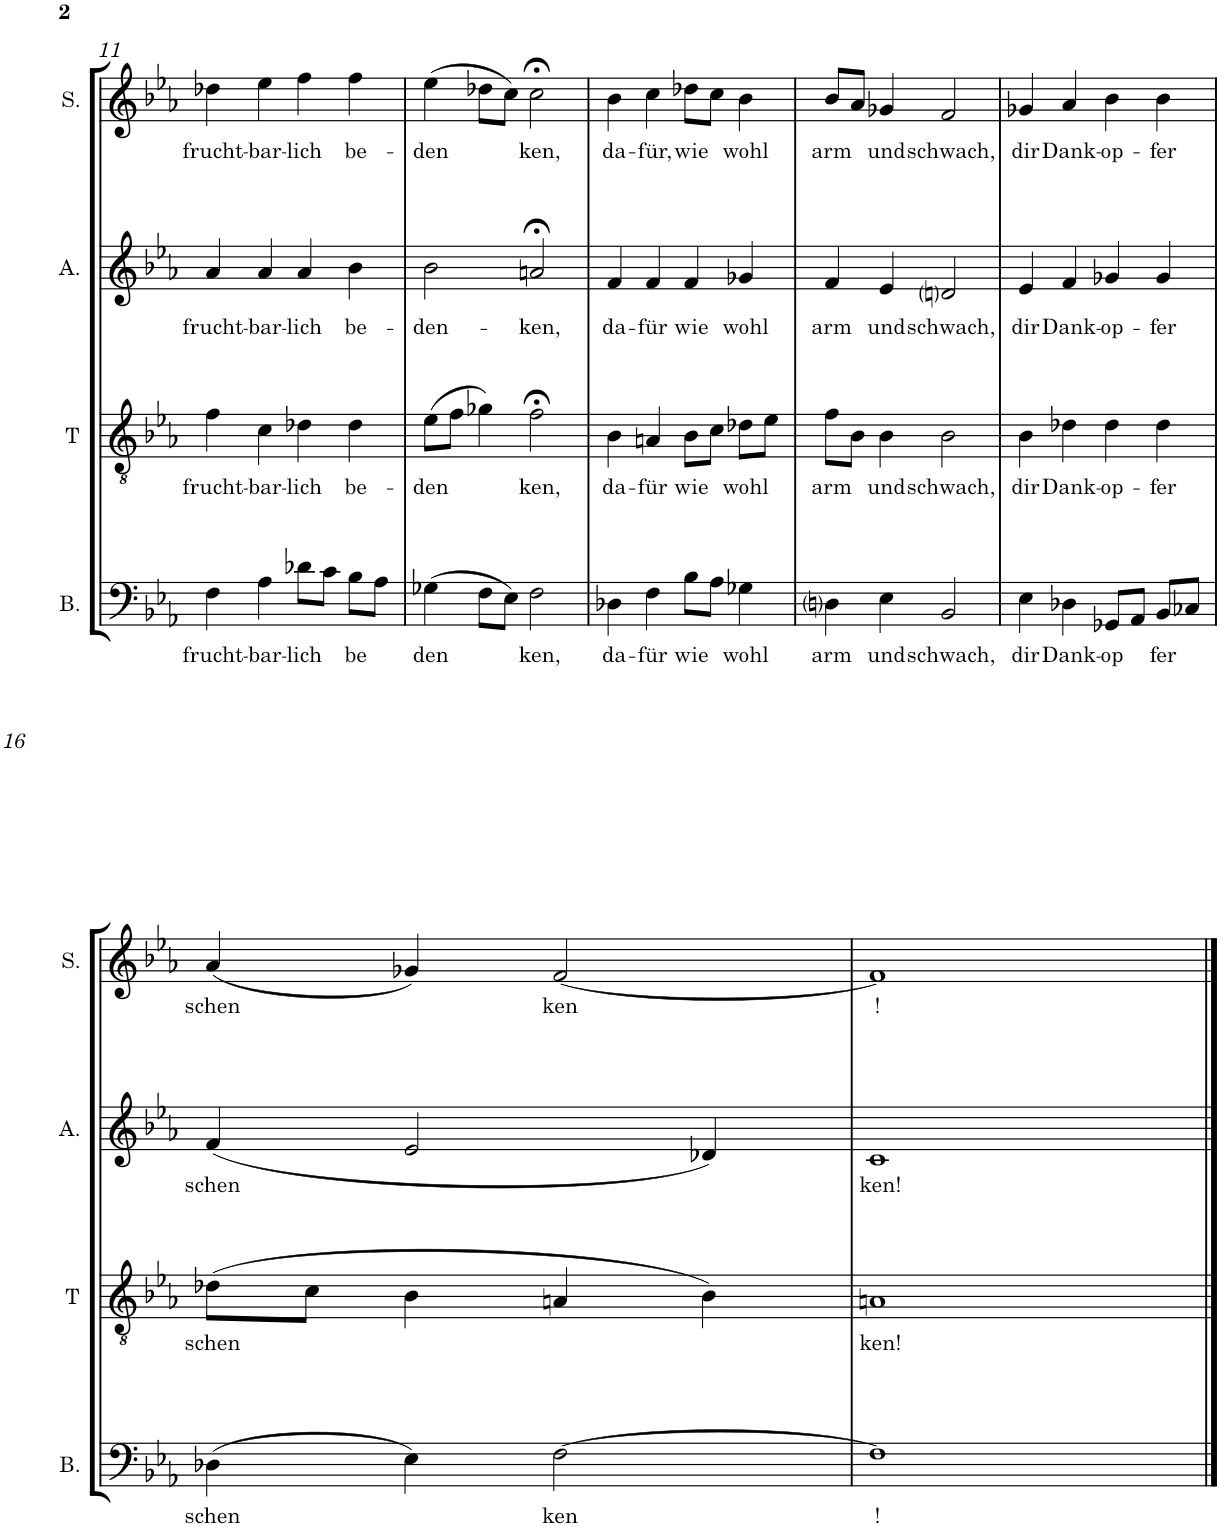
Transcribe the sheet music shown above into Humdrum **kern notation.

**kern	**text	**kern	**text	**kern	**text	**kern	**text
*part4	*part4	*part3	*part3	*part2	*part2	*part1	*part1
*staff4	*staff4	*staff3	*staff3	*staff2	*staff2	*staff1	*staff1
*I"Baß	*	*I"Tenor	*	*I"Alt	*	*I"Sopran	*
*I'B.	*	*I'T	*	*I'A.	*	*I'S.	*
!!LO:PB:g=z
*clefF4	*	*clefGv2	*	*clefG2	*	*clefG2	*
*	*	*	*	*	*	*Trd1c2	*
*k[b-e-a-]	*	*k[b-e-a-]	*	*k[b-e-a-]	*	*k[b-e-a-]	*
*E-:	*	*E-:	*	*E-:	*	*E-:	*
*M4/4	*	*M4/4	*	*M4/4	*	*M4/4	*
=11	=11	=11	=11	=11	=11	=11	=11
!	!LO:LY:b	!	!LO:LY:b	!	!LO:LY:b	!	!LO:LY:b
4F\	frucht-	4f\	frucht-	4a-/	frucht-	4dd-X\	frucht-
!	!LO:LY:b	!	!LO:LY:b	!	!LO:LY:b	!	!LO:LY:b
4A-\	-bar-	4c\	-bar-	4a-/	-bar-	4ee-\	-bar-
!	!LO:LY:b	!	!LO:LY:b	!	!LO:LY:b	!	!LO:LY:b
8d-X\L	-lich	4d-X\	-lich	4a-/	-lich	4ff\	-lich
8c\J	.	.	.	.	.	.	.
!	!LO:LY:b	!	!LO:LY:b	!	!LO:LY:b	!	!LO:LY:b
8B-\L	be	4d-\	be-	4b-\	be-	4ff\	be-
8A-\J	.	.	.	.	.	.	.
=12	=12	=12	=12	=12	=12	=12	=12
!	!LO:LY:b	!	!LO:LY:b	!	!LO:LY:b	!	!LO:LY:b
(>4G-X\	den	(>8e-\L	-den	2b-\	-den-	(>4ee-\	-den
.	.	8f\J	.	.	.	.	.
8F\L	.	4g-X\)	.	.	.	8dd-X\L	.
8E-\J)	.	.	.	.	.	8cc\J)	.
!	!LO:LY:b	!	!LO:LY:b	!	!LO:LY:b	!	!LO:LY:b
2F\	ken,	2f;<\	ken,	2an;</	-ken,	2cc;<\	ken,
=13	=13	=13	=13	=13	=13	=13	=13
!	!LO:LY:b	!	!LO:LY:b	!	!LO:LY:b	!	!LO:LY:b
4D-X\	da-	4B-\	da-	4f/	da-	4b-\	da-
!	!LO:LY:b	!	!LO:LY:b	!	!LO:LY:b	!	!LO:LY:b
4F\	-für	4An/	-für	4f/	-für	4cc\	-für,
!	!LO:LY:b	!	!LO:LY:b	!	!LO:LY:b	!	!LO:LY:b
8B-\L	wie	8B-\L	wie	4f/	wie	8dd-X\L	wie
8A-\J	.	8c\J	.	.	.	8cc\J	.
!	!LO:LY:b	!	!LO:LY:b	!	!LO:LY:b	!	!LO:LY:b
4G-X\	wohl	8d-X\L	wohl	4g-X/	wohl	4b-\	wohl
.	.	8e-\J	.	.	.	.	.
=14	=14	=14	=14	=14	=14	=14	=14
!	!LO:LY:b	!	!LO:LY:b	!	!LO:LY:b	!	!LO:LY:b
4Dni\	arm	8f\L	arm	4f/	arm	8b-/L	arm
.	.	8B-\J	.	.	.	8a-/J	.
!	!LO:LY:b	!	!LO:LY:b	!	!LO:LY:b	!	!LO:LY:b
4E-\	und	4B-\	und	4e-/	und	4g-X/	und
!	!LO:LY:b	!	!LO:LY:b	!	!LO:LY:b	!	!LO:LY:b
2BB-/	schwach,	2B-\	schwach,	2dni/	schwach,	2f/	schwach,
=15	=15	=15	=15	=15	=15	=15	=15
!	!LO:LY:b	!	!LO:LY:b	!	!LO:LY:b	!	!LO:LY:b
4E-\	dir	4B-\	dir	4e-/	dir	4g-X/	dir
!	!LO:LY:b	!	!LO:LY:b	!	!LO:LY:b	!	!LO:LY:b
4D-X\	Dank-	4d-X\	Dank-	4f/	Dank-	4a-/	Dank-
!	!LO:LY:b	!	!LO:LY:b	!	!LO:LY:b	!	!LO:LY:b
8GG-X/L	-op	4d-\	-op-	4g-X/	-op-	4b-\	-op-
8AA-/J	.	.	.	.	.	.	.
!	!LO:LY:b	!	!LO:LY:b	!	!LO:LY:b	!	!LO:LY:b
8BB-/L	fer	4d-\	-fer	4g-/	-fer	4b-\	-fer
8C-X/J	.	.	.	.	.	.	.
!!LO:LB:g=z
=16	=16	=16	=16	=16	=16	=16	=16
!	!LO:LY:b	!	!LO:LY:b	!	!LO:LY:b	!	!LO:LY:b
(>4D-X\	schen	(>8d-X\L	schen	(<4f/	schen	(<4a-/	schen
.	.	8c\J	.	.	.	.	.
4E-\)	.	4B-\	.	2e-/	.	4g-X/)	.
!	!LO:LY:b	!	!	!	!	!	!LO:LY:b
[2F\	ken	4An/	.	.	.	[2f/	ken
.	.	4B-\)	.	4d-X/)	.	.	.
=17	=17	=17	=17	=17	=17	=17	=17
!	!LO:LY:b	!	!LO:LY:b	!	!LO:LY:b	!	!LO:LY:b
1F]	\!	1An	ken!	1c	ken!	1f]	\!
==	==	==	==	==	==	==	==
*-	*-	*-	*-	*-	*-	*-	*-
